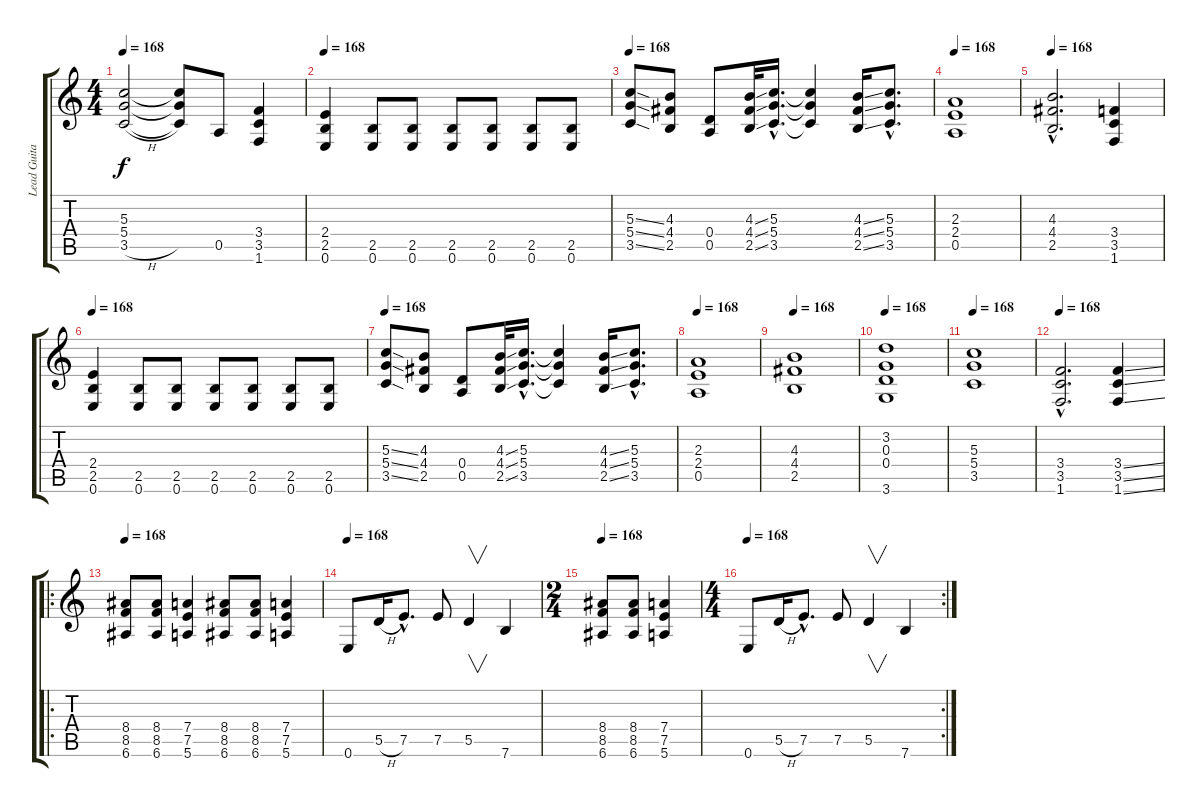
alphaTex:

\track ("Lead Guitar" "Lead Guita") {instrument distortionguitar}
\staff {score tabs}
\tuning (E4 B3 G3 D3 A2 E2) {hide}
\ts (4 4)
\tempo 168
\clef g2
\ks c
(5.3 5.4 3.5{h}).2{dy f} (5.3{t} 5.4{t} 3.5{t}).8 0.5.8 (3.4 3.5 1.6).4 |
\tempo 168
(2.4 2.5 0.6).4 (2.5 0.6).8 (2.5 0.6).8 (2.5 0.6).8 (2.5 0.6).8 (2.5 0.6).8 (2.5 0.6).8 |
\tempo 168
(5.3{ss} 5.4{ss} 3.5{ss}).8 (4.3 4.4 2.5).8 (0.4 0.5).8 (4.3{ss} 4.4{ss} 2.5{ss}).32 (5.3{hac} 5.4{hac} 3.5{hac}).16{d} (5.3{t} 5.4{t} 3.5{t}).4 (4.3{ss} 4.4{ss} 2.5{ss}).16 (5.3{hac} 5.4{hac} 3.5{hac}).8{d} |
\tempo 168
(2.3 2.4 0.5).1 |
\tempo 168
(4.3{hac} 4.4{hac} 2.5{hac}).2{d} (3.4 3.5 1.6).4 |
\tempo 168
(2.4 2.5 0.6).4 (2.5 0.6).8 (2.5 0.6).8 (2.5 0.6).8 (2.5 0.6).8 (2.5 0.6).8 (2.5 0.6).8 |
\tempo 168
(5.3{ss} 5.4{ss} 3.5{ss}).8 (4.3 4.4 2.5).8 (0.4 0.5).8 (4.3{ss} 4.4{ss} 2.5{ss}).32 (5.3{hac} 5.4{hac} 3.5{hac}).16{d} (5.3{t} 5.4{t} 3.5{t}).4 (4.3{ss} 4.4{ss} 2.5{ss}).16 (5.3{hac} 5.4{hac} 3.5{hac}).8{d} |
\tempo 168
(2.3 2.4 0.5).1 |
\tempo 168
(4.3 4.4 2.5).1 |
\tempo 168
(3.2 0.3 0.4 3.6).1 |
\tempo 168
(5.3 5.4 3.5).1 |
\tempo 168
(3.4{hac} 3.5{hac} 1.6{hac}).2{d} (3.4{ss} 3.5{ss} 1.6{ss}).4 |
\ro
\tempo 168
(8.4 8.5 6.6).8 (8.4 8.5 6.6).8 (7.4 7.5 5.6).4 (8.4 8.5 6.6).8 (8.4 8.5 6.6).8 (7.4 7.5 5.6).4 |
\tempo 168
0.6.8 5.5{h}.16 7.5{hac}.8{d} 7.5.8 5.5.4{v} 7.6.4 |
\ts (2 4)
\tempo 168
(8.4 8.5 6.6).8 (8.4 8.5 6.6).8 (7.4 7.5 5.6).4 |
\rc 2
\ts (4 4)
\tempo 168
0.6.8 5.5{h}.16 7.5{hac}.8{d} 7.5.8 5.5.4{v} 7.6.4
